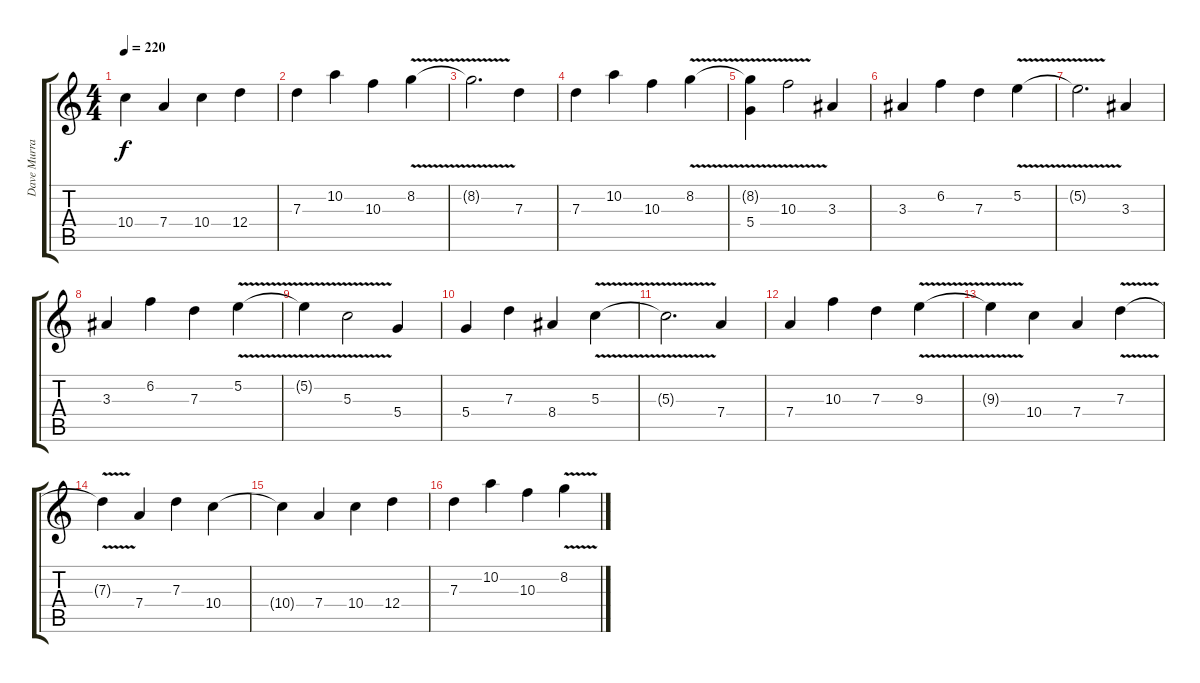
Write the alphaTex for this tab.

\track ("Dave Murray" "Dave Murra") {instrument distortionguitar}
\staff {score tabs}
\tuning (E4 B3 G3 D3 A2 E2) {hide}
\ts (4 4)
\tempo 220
\clef g2
\ks c
10.4{t}.4{dy f} 7.4.4 10.4.4 12.4.4 |
7.3.4 10.2.4 10.3.4 8.2{v}.4 |
8.2{t}.2{d} 7.3.4 |
7.3.4 10.2.4 10.3.4 8.2{v}.4 |
(8.2{t} 5.4).4 10.3{v}.2 3.3.4 |
3.3.4 6.2.4 7.3.4 5.2{v}.4 |
5.2{t}.2{d} 3.3.4 |
3.3.4 6.2.4 7.3.4 5.2{v}.4 |
5.2{t}.4 5.3{v}.2 5.4.4 |
5.4.4 7.3.4 8.4.4 5.3{v}.4 |
5.3{t}.2{d} 7.4.4 |
7.4.4 10.3.4 7.3.4 9.3{v}.4 |
9.3{t}.4 10.4.4 7.4.4 7.3{v}.4 |
7.3{t}.4 7.4.4 7.3.4 10.4.4 |
10.4{t}.4 7.4.4 10.4.4 12.4.4 |
7.3.4 10.2.4 10.3.4 8.2{v}.4
